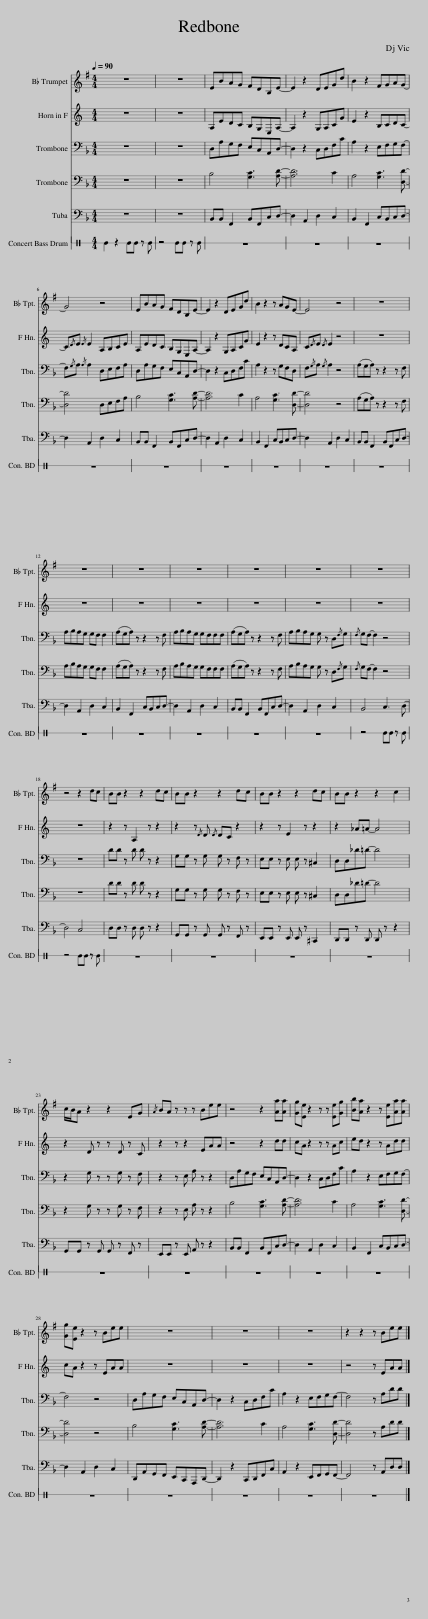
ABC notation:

X:1
%%score 1 2 3 4 5 6
L:1/8
Q:1/4=90
M:4/4
I:linebreak $
K:F
V:1 treble transpose=-2
V:2 treble transpose=-7
V:3 bass
V:4 bass
V:5 bass
V:6 perc stafflines=1
K:none
V:1
[K:G] z8 | z8 | EBAG FDB,E- | E2 z2 DEGd | B2 z2 FGAG- |$ %5
 G4 z4 | EBAG FDB,E- | E2 z2 DEGd | B2 z2 z AGE- | E4 z4 | %10
 z8 |$ z8 | z8 | z8 | z8 | %15
 z8 | z8 |$ z4 z2 dc | BB z2 z2 dc | BB z2 z2 dc | %20
 BB z2 z2 dc | BB z2 z2 c2 |$ c/B/A z2 z2 EG |{/A} BA z z z Bee | z4 z2 [Aa][Aa] | %25
 [Gg][Ee] z2 z z [Ee][Gg] | [Bb][Aa] z2 z [Ee][Aa][Aa] |$ [Gg][Ee] z2 z Bee | z8 | z8 | %30
 z8 | z2 z2 z Bee |] %32
V:2
[K:C] z8 | z8 | A,EDC B,G,E,A,- | A,2 z2 G,A,CG | E2 z2 B,CDC- |$ %5
 C{/D}E{/E} E2 A,B,CE | A,EDC B,G,E,A,- | A,2 z2 G,A,CG | E2 z2 z DCA, | C{/D}E{/D} E2 z4 | %10
 z8 |$ z8 | z8 | z8 | z8 | %15
 z8 | z8 |$ z8 | z2 z A,2 z z2 | z2 z{/D} D{/D} DC z2 | %20
 z2 z E2 z z2 | z2 _A=A- A4 |$ z2 D z z D z C | z2 z z2 EAA | z4 z2 dd | %25
 cA z2 z z Ac | ed z2 z Add |$ cA z2 z EAA | z8 | z8 | %30
 z8 | z4 z EAA |] %32
V:3
 z8 | z8 | D,A,G,F, E,C,A,,D,- | D,2 z2 C,D,F,C | A,2 z2 E,F,G,F,- |$ %5
 F,{/G,}A,{/A,} A,2 D,E,F,A, | D,A,G,F, E,C,A,,D,- | D,2 z2 C,D,F,C | A,2 z2 z G,F,D, | F,{/G,}A,{/G,} A,2 z4 | %10
 (A,G,A,) z z2 z F, |$ A,B,A,G, G,F, F,2 | (A,G,A,) z z2 z F, | A,B,A,G, G,F,F,F, | (A,G,A,) z z2 z F, | %15
 A,B,A,G, G, z D,{/F,}G, |{/F,} G,F,- F,2 z4 |$ z8 | DD z D D z z2 | G,G, z G, G, z F, z | %20
 E,E, z E, E, z ^C,2 | D,D,_D=D- D4 |$ z2 G, z z G, z F, | z2 z E, A, z z2 | D,A,G,F, E,C,A,,D,- | %25
 D,2 z2 C,D,F,C | A,2 z2 E,F,G,F,- |$ F,4 z4 | D,A,G,F, E,C,A,,D,- | D,2 z2 C,D,F,C | %30
 A,2 z2 E,F,G,F,- | F,4 z A,DD |] %32
V:4
 z8 | z8 | B,4 [G,C]3 [A,D]- | [A,D]6 C2 | A,4 [G,C]3 [D,D]- |$ %5
 [D,D]4 D,E,F,A, | B,4 [G,C]3 [A,D]- | [A,D]6 C2 | A,4 [G,C]3 [D,D]- | [D,D]4 z4 | %10
 (A,G,A,) z z2 z F, |$ A,B,A,G, G,F, F,2 | (A,G,A,) z z2 z F, | A,B,A,G, G,F,F,F, | (A,G,A,) z z2 z F, | %15
 A,B,A,G, G, z D,{/F,}G, |{/F,} G,F,- F,2 z4 |$ z8 | DD z D D z z2 | G,G, z G, G, z F, z | %20
 E,E, z E, E, z ^C,2 | D,D,_D=D- D4 |$ z2 G, z z G, z F, | z2 z E, A, z z2 | B,4 [G,C]3 [A,D]- | %25
 [A,D]6 C2 | A,4 [G,C]3 [D,D]- |$ [D,D]4 z4 | B,4 [G,C]3 [A,D]- | [A,D]6 C2 | %30
 A,4 [G,C]3 [D,D]- | [D,D]4 z A,DD |] %32
V:5
 z8 | z8 | B,,B,, F,,2 B,,F,,C,D,- | D,2 A,,2 D,2 C,2 | B,,2 F,,2 C,B,,C,D,- |$ %5
 D,2 A,,2 D,2 C,2 | B,,B,, F,,2 B,,F,,C,D,- | D,2 A,,2 D,2 C,2 | B,,2 F,,2 C,B,,C,D,- | D,2 A,,2 D,2 C,2 | %10
 B,,B,, F,,2 B,,F,,C,D,- |$ D,2 A,,2 D,2 C,2 | B,,2 F,,2 C,B,,C,D,- | D,2 A,,2 D,2 C,2 | B,,B,, F,,2 B,,F,,C,D,- | %15
 D,2 A,,2 D,2 C,2 | B,,4 C,3 D,- |$ D,4 C,4 | D,D, z D, D, z z2 | G,,G,, z G,, G,, z F,, z | %20
 E,,E,, z E,, E,, z ^C,,2 | D,,D,, z D,, D,, z z2 |$ G,,G,, z G,, G,, z F,, z | E,,E,, z E,, A,, z z2 | B,,B,, F,,2 B,,F,,C,D,- | %25
 D,2 A,,2 D,2 C,2 | B,,2 F,,2 C,B,,C,D,- |$ D,2 A,,2 D,2 C,2 | D,,A,,G,,F,, E,,C,,A,,,D,,- | D,,2 z2 C,,D,,F,,C, | %30
 A,,2 z2 E,,F,,G,,F,,- | F,,4 z A,,D,D, |] %32
V:6
[K:C] E2 z2 EE z E | z4 EE z E | z8 | z8 | z8 |$ %5
 z8 | z8 | z8 | z8 | z8 | %10
 z8 |$ z8 | z8 | z8 | z8 | %15
 z8 | z4 EE z E |$ z4 EE z E | z8 | z8 | %20
 z8 | z8 |$ z8 | z8 | z8 | %25
 z8 | z8 |$ z8 | z8 | z8 | %30
 z8 | z8 |] %32
